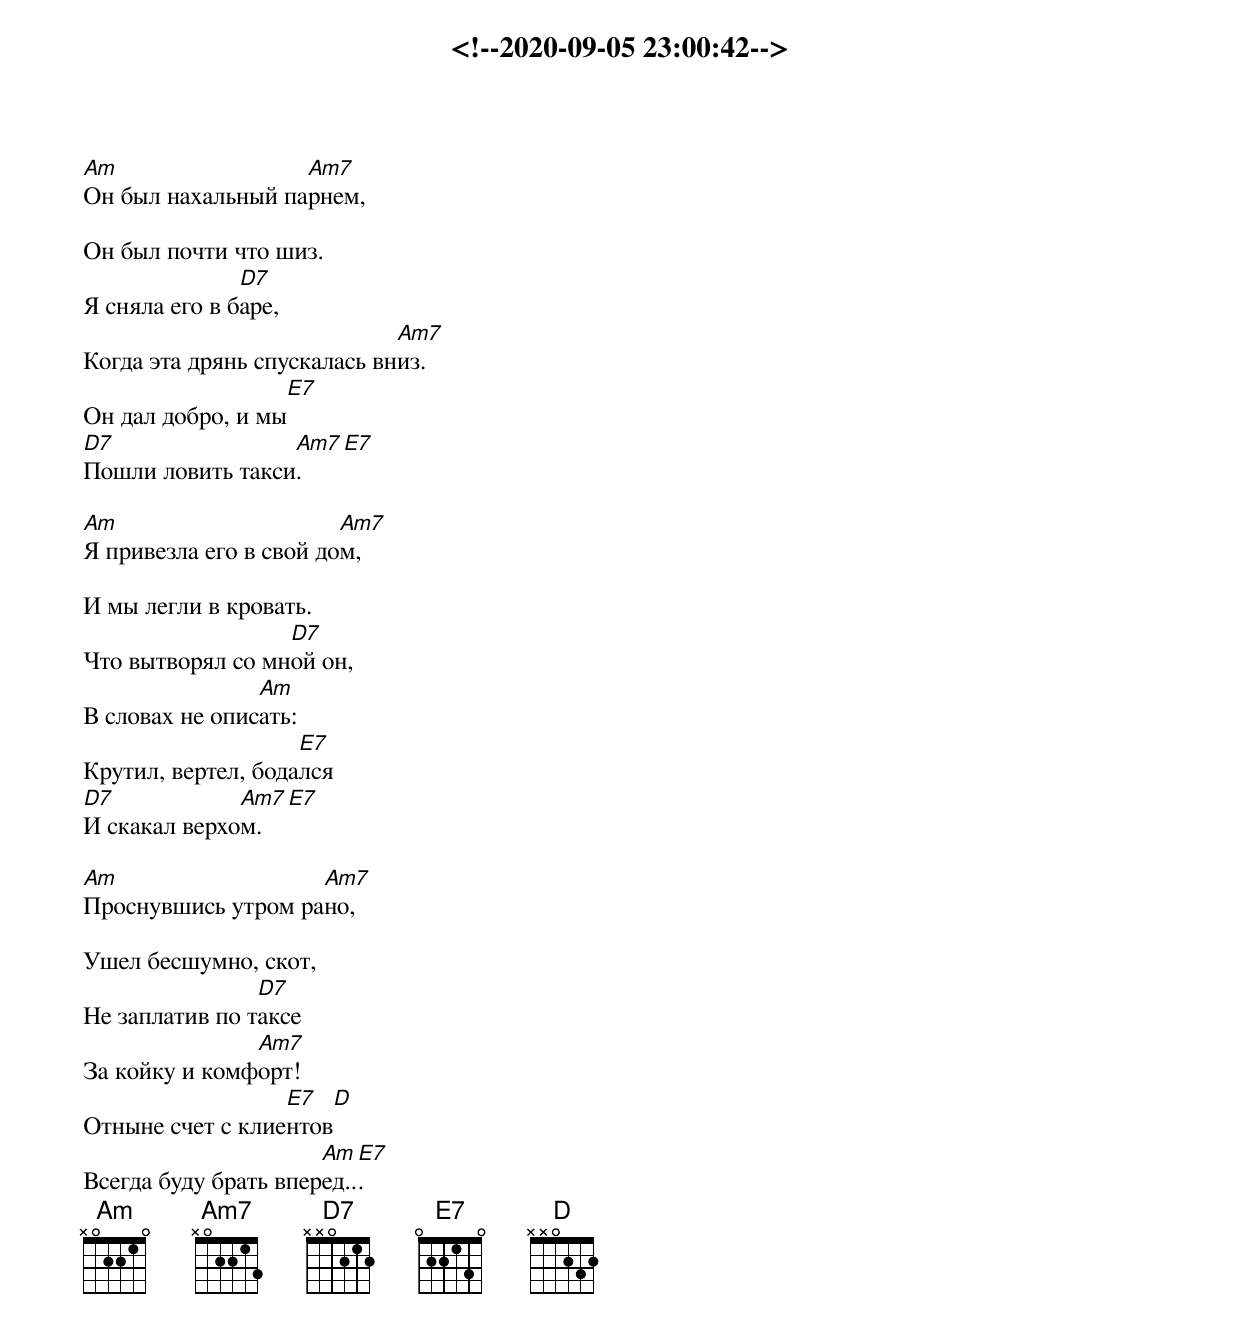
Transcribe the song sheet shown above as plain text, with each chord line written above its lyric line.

<!--2020-09-05 23:00:42-->
Am                 Am7
Он был нахальный парнем,

Он был почти что шиз.
               D7
Я сняла его в баре,
                             Am7
Когда эта дрянь спускалась вниз.
                  E7
Он дал добро, и мы
D7                Am7  E7
Пошли ловить такси.

Am                      Am7
Я привезла его в свой дом,

И мы легли в кровать.
                  D7
Что вытворял со мной он,
                Am
В словах не описать:
                    E7
Крутил, вертел, бодался
D7            Am7  E7
И скакал верхом.

Am                  Am7
Проснувшись утром рано,

Ушел бесшумно, скот,
                D7
Не заплатив по таксе
               Am7
За койку и комфорт!
                  E7   D
Отныне счет с клиентов
                      Am  E7
Всегда буду брать вперед...
